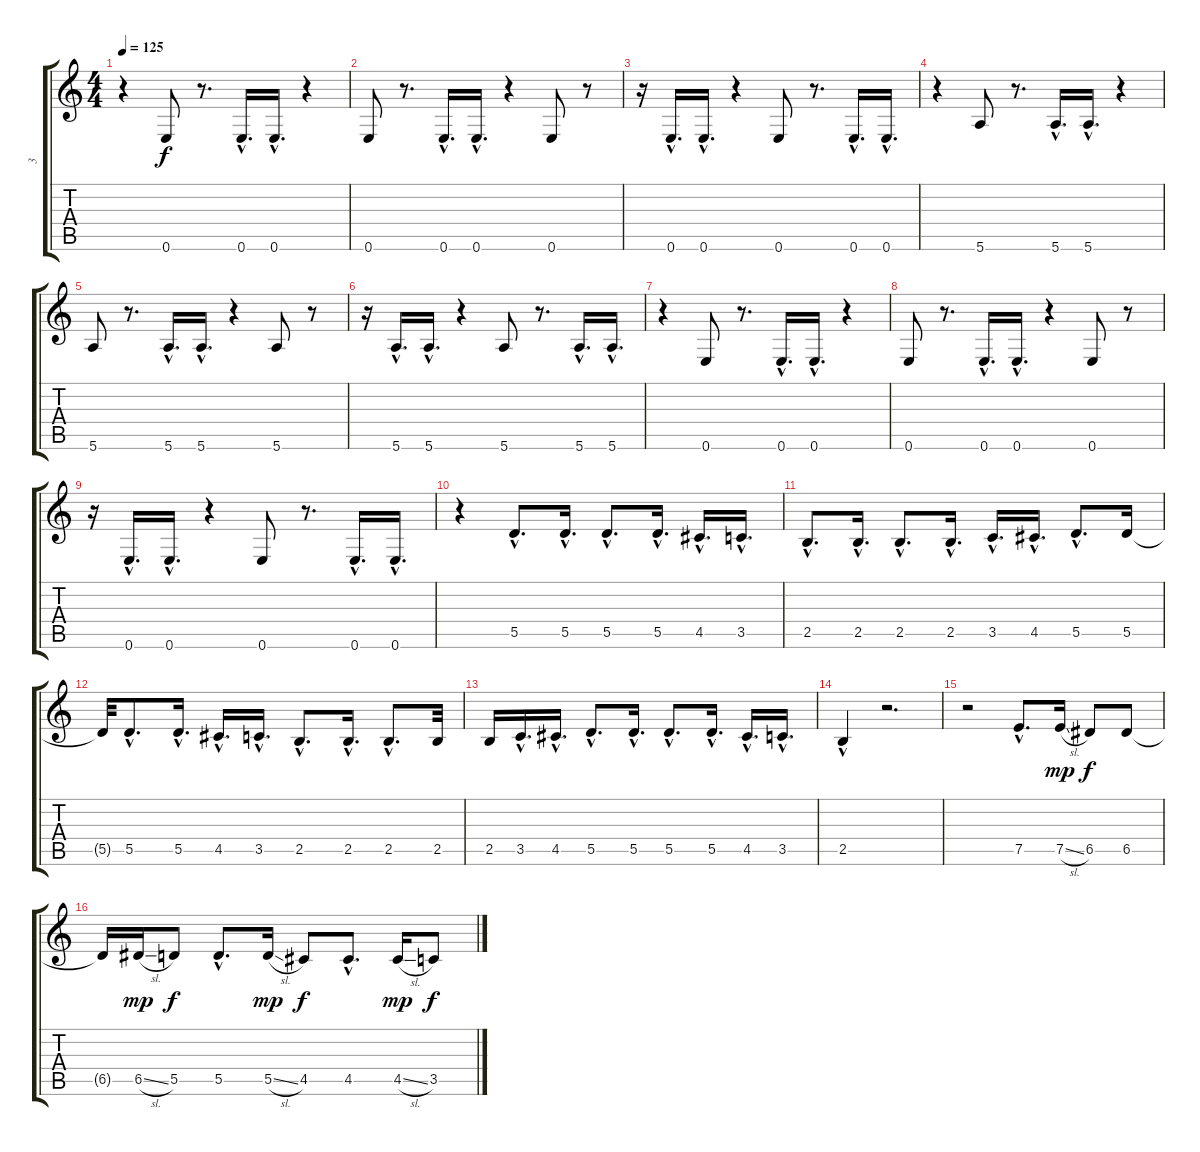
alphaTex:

\track ("3" "3") {instrument electricbassfinger}
\staff {score tabs}
\tuning (E4 B3 G3 D3 A2 E2) {hide}
\ts (4 4)
\tempo 125
\clef g2
\ks c
r.4{dy f} 0.6.8 r.8{d} 0.6{hac}.16{d} 0.6{hac}.16{d} r.4 |
0.6.8 r.8{d} 0.6{hac}.16{d} 0.6{hac}.16{d} r.4 0.6.8 r.8 |
r.16 0.6{hac}.16{d} 0.6{hac}.16{d} r.4 0.6.8 r.8{d} 0.6{hac}.16{d} 0.6{hac}.16{d} |
r.4 5.6.8 r.8{d} 5.6{hac}.16{d} 5.6{hac}.16{d} r.4 |
5.6.8 r.8{d} 5.6{hac}.16{d} 5.6{hac}.16{d} r.4 5.6.8 r.8 |
r.16 5.6{hac}.16{d} 5.6{hac}.16{d} r.4 5.6.8 r.8{d} 5.6{hac}.16{d} 5.6{hac}.16{d} |
r.4 0.6.8 r.8{d} 0.6{hac}.16{d} 0.6{hac}.16{d} r.4 |
0.6.8 r.8{d} 0.6{hac}.16{d} 0.6{hac}.16{d} r.4 0.6.8 r.8 |
r.16 0.6{hac}.16{d} 0.6{hac}.16{d} r.4 0.6.8 r.8{d} 0.6{hac}.16{d} 0.6{hac}.16{d} |
r.4 5.5{hac}.8{d} 5.5{hac}.16{d} 5.5{hac}.8{d} 5.5{hac}.16{d} 4.5{hac}.16{d} 3.5{hac}.16{d} |
2.5{hac}.8{d} 2.5{hac}.16{d} 2.5{hac}.8{d} 2.5{hac}.16{d} 3.5{hac}.16{d} 4.5{hac}.16{d} 5.5{hac}.8{d} 5.5.16 |
5.5{t}.32 5.5{hac}.8{d} 5.5{hac}.16{d} 4.5{hac}.16{d} 3.5{hac}.16{d} 2.5{hac}.8{d} 2.5{hac}.16{d} 2.5{hac}.8{d} 2.5.32 |
2.5.16 3.5{hac}.16{d} 4.5{hac}.16{d} 5.5{hac}.8{d} 5.5{hac}.16{d} 5.5{hac}.8{d} 5.5{hac}.16{d} 4.5{hac}.16{d} 3.5{hac}.16{d} |
2.5{hac}.4 r.2{d} |
r.2 7.5{hac}.8{d} 7.5{sl}.16{dy mp} 6.5.8{dy f} 6.5.8 |
6.5{t}.16 6.5{sl}.16{dy mp} 5.5.8{dy f} 5.5{hac}.8{d} 5.5{sl}.16{dy mp} 4.5.8{dy f} 4.5{hac}.8{d} 4.5{sl}.16{dy mp} 3.5.8{dy f}
